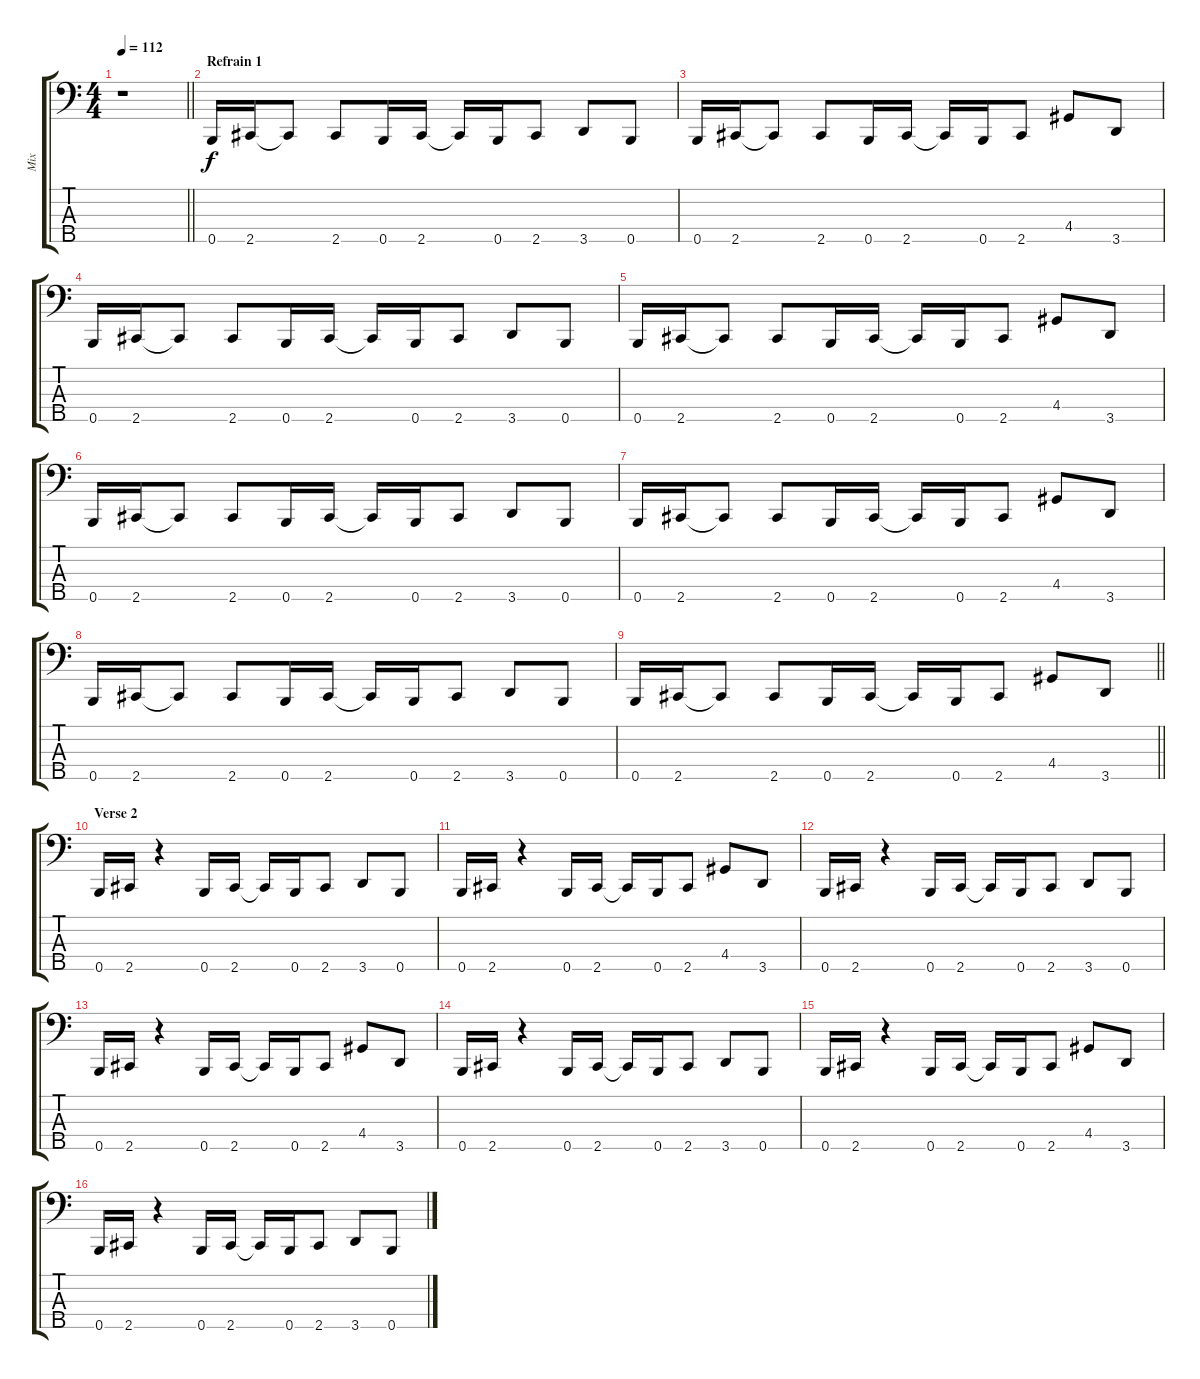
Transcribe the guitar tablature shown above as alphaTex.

\track ("Mix" "Mix") {instrument electricbasspick}
\staff {score tabs}
\tuning (G2 D2 A1 E1 B0) {hide}
\ts (4 4)
\tempo 112
\clef f4
\barLineRight lightlight
\ks c
r.1{dy f} |
\section ("" "Refrain 1")
0.5.16 2.5.16 2.5{t}.8 2.5.8 0.5.16 2.5.16 2.5{t}.16 0.5.16 2.5.8 3.5.8 0.5.8 |
0.5.16 2.5.16 2.5{t}.8 2.5.8 0.5.16 2.5.16 2.5{t}.16 0.5.16 2.5.8 4.4.8 3.5.8 |
0.5.16 2.5.16 2.5{t}.8 2.5.8 0.5.16 2.5.16 2.5{t}.16 0.5.16 2.5.8 3.5.8 0.5.8 |
0.5.16 2.5.16 2.5{t}.8 2.5.8 0.5.16 2.5.16 2.5{t}.16 0.5.16 2.5.8 4.4.8 3.5.8 |
0.5.16 2.5.16 2.5{t}.8 2.5.8 0.5.16 2.5.16 2.5{t}.16 0.5.16 2.5.8 3.5.8 0.5.8 |
0.5.16 2.5.16 2.5{t}.8 2.5.8 0.5.16 2.5.16 2.5{t}.16 0.5.16 2.5.8 4.4.8 3.5.8 |
0.5.16 2.5.16 2.5{t}.8 2.5.8 0.5.16 2.5.16 2.5{t}.16 0.5.16 2.5.8 3.5.8 0.5.8 |
\barLineRight lightlight
0.5.16 2.5.16 2.5{t}.8 2.5.8 0.5.16 2.5.16 2.5{t}.16 0.5.16 2.5.8 4.4.8 3.5.8 |
\section ("" "Verse 2")
0.5.16 2.5.16 r.4 0.5.16 2.5.16 2.5{t}.16 0.5.16 2.5.8 3.5.8 0.5.8 |
0.5.16 2.5.16 r.4 0.5.16 2.5.16 2.5{t}.16 0.5.16 2.5.8 4.4.8 3.5.8 |
0.5.16 2.5.16 r.4 0.5.16 2.5.16 2.5{t}.16 0.5.16 2.5.8 3.5.8 0.5.8 |
0.5.16 2.5.16 r.4 0.5.16 2.5.16 2.5{t}.16 0.5.16 2.5.8 4.4.8 3.5.8 |
0.5.16 2.5.16 r.4 0.5.16 2.5.16 2.5{t}.16 0.5.16 2.5.8 3.5.8 0.5.8 |
0.5.16 2.5.16 r.4 0.5.16 2.5.16 2.5{t}.16 0.5.16 2.5.8 4.4.8 3.5.8 |
0.5.16 2.5.16 r.4 0.5.16 2.5.16 2.5{t}.16 0.5.16 2.5.8 3.5.8 0.5.8
